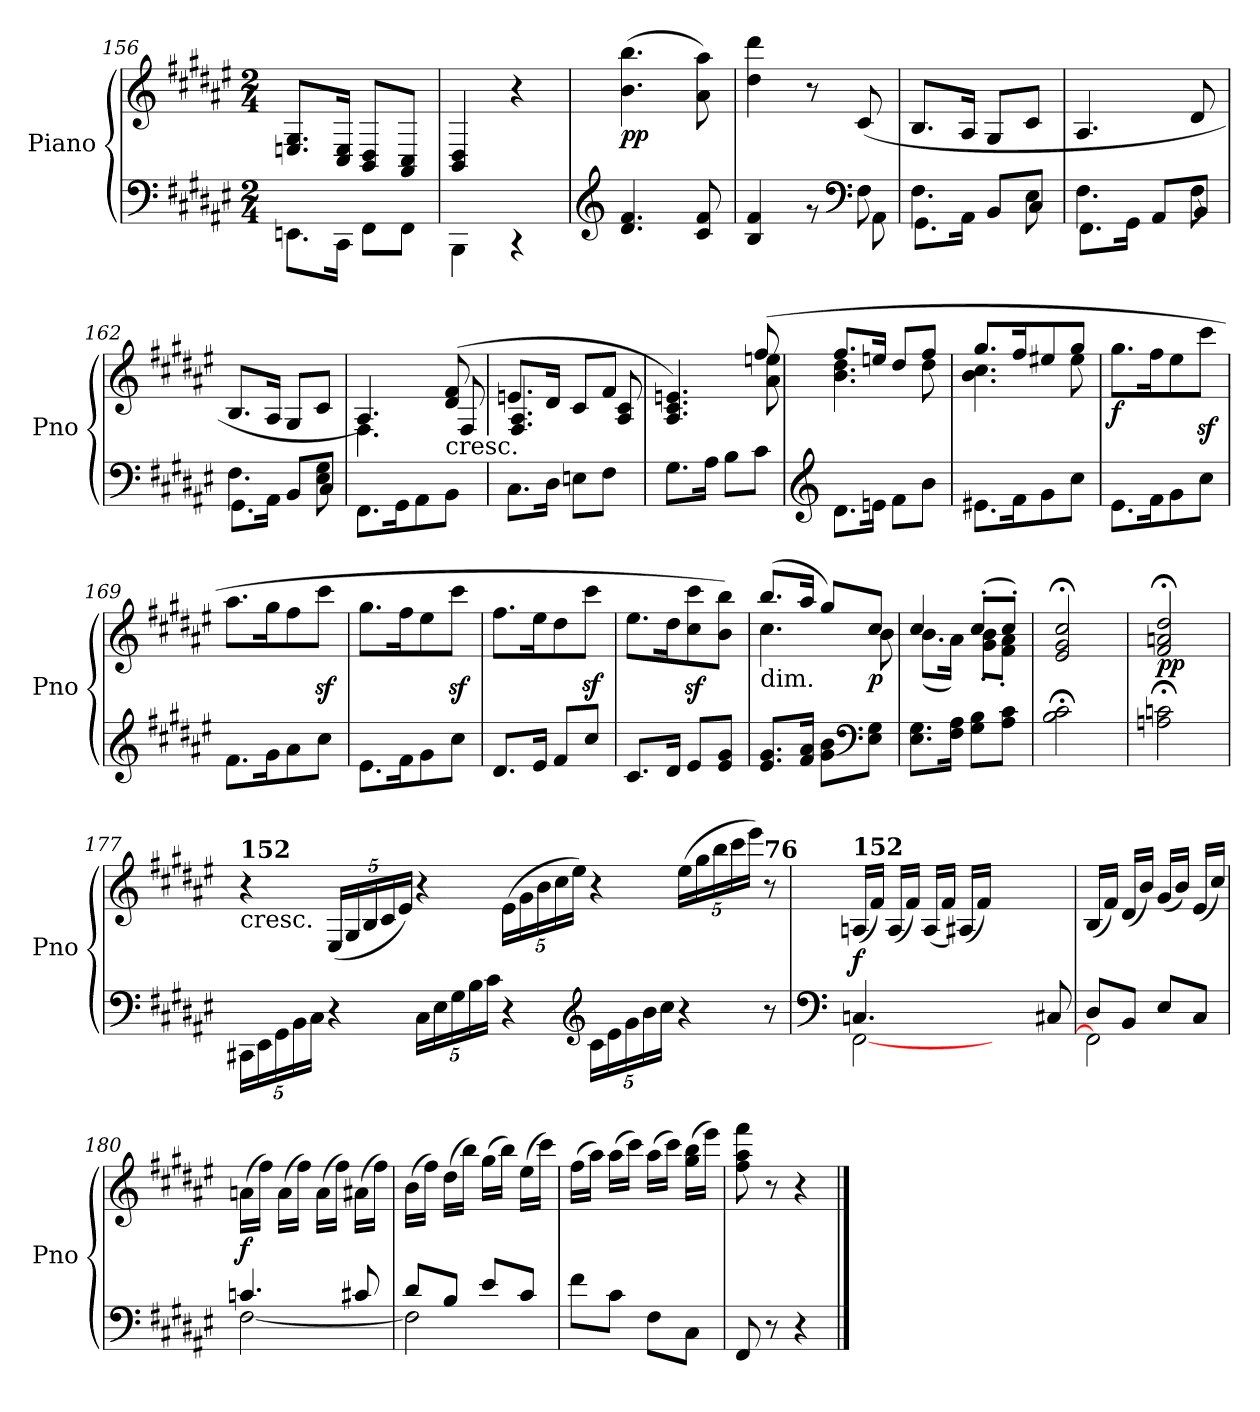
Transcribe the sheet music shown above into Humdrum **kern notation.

**kern	**kern	**dynam
*part1	*part1	*part1
*staff2	*staff1	*staff1/2
*I"Piano	*	*
*I'Pno	*	*
*clefF4	*clefG2	*
*k[f#c#g#d#a#e#]	*k[f#c#g#d#a#e#]	*
*F#:	*F#:	*
*M2/4	*M2/4	*
=156	=156	=156
*^	*	*
2ryy	8.EEn\L	8.En/ 8.G#/L	.
.	16CC#\Jk	16C#/ 16E/Jk	.
.	8FF#\L	8BB/ 8D#/L	.
.	8FF#\J	8AA#/ 8C#/J	.
=157	=157	=157	=157
2ryy	4BBB\	4BB/ 4D#/	.
.	4r	4r	.
=158	=158	=158	=158
*clefG2	*	*	*
!	!	!	!LO:DY:b
2ryy	4.d#/ 4.f#/	(>4.b\ 4.bb\	pp
.	8c#/ 8f#/	8a#\ 8aa#\)	.
=159	=159	=159	=159
*	*^	*	*
2ryy	4B/ 4f#/	4.ryy	4dd#\ 4ddd#\	.
.	8r	.	8r	.
*clefF4	*	*	*	*
.	8F#\	8AA#\	(>8c#/	.
=160	=160	=160	=160	=160
2ryy	4.F#\	8.GG#\L	8.B/L	.
.	.	16AA#\Jk	16A#/Jk	.
.	.	8BB/L	8G#/L	.
.	8E#\	8C#/J	8c#/J	.
=161	=161	=161	=161	=161
2ryy	4.F#\	8.FF#\L	4.A#/	.
.	.	16GG#\Jk	.	.
.	.	8AA#/L	.	.
.	8F#\	8BB/J	8d#/	.
=162	=162	=162	=162	=162
2ryy	4.F#\	8.GG#\L	8.B/L	.
.	.	16AA#\Jk	16A#/Jk	.
.	.	8BB/L	8G#/L	.
.	8E#\ 8G#\	8C#/J	8c#/J	.
*	*v	*v	*	*
!!LO:LB:g=z
=163	=163	=163	=163
*	*	*^	*
2ryy	8.FF#\L	4.A#/)	4.F#\	.
.	16GG#\K	.	.	.
.	8AA#\	.	.	.
!	!	!LO:TX:b:t=cresc.	!	!
.	8BB\J	(>8d# 8f#	8F#/	.
=164	=164	=164	=164	=164
2ryy	8.C#\L	8.en/L	4.F#/ 4.A#/	.
.	16D#\Jk	16d#/Jk	.	.
.	8En\L	8c#/L	.	.
.	8F#\J	8f#/J	8A#/ 8c#/	.
=165	=165	=165	=165	=165
2ryy	8.G#\L	4.A#/ 4.c#/ 4.en/)	4.ryy	.
.	16A#\Jk	.	.	.
.	8B\L	.	.	.
.	8c#\J	(>8ff#/	8a#\ 8een\	.
=166	=166	=166	=166	=166
*clefG2	*	*	*	*
2ryy	8.d#\L	8.ff#/L	4.b\ 4.dd#\	.
.	16en\Jk	16een/Jk	.	.
.	8f#\L	8dd#/L	.	.
.	8b\J	8ff#/J	8dd#\	.
=167	=167	=167	=167	=167
2ryy	8.e#X\L	8.gg#/L	4.b\ 4.cc#\	.
.	16f#\K	16ff#/K	.	.
.	8g#\	8ee#X/	.	.
.	8cc#\J	8gg#/J	8ee#\	.
=168	=168	=168	=168	=168
!	!	!	!	!LO:DY:b
*	*	*v	*v	*
2ryy	8.e#\L	8.gg#\L	f
.	16f#\K	16ff#\K	.
.	8g#\	8ee#\	.
.	8cc#\J	8ccc#z<\J	.
=169	=169	=169	=169
2ryy	8.f#\L	8.aa#\L	.
.	16g#\K	16gg#\K	.
.	8a#\	8ff#\	.
.	8cc#\J	8ccc#z<\J	.
=170	=170	=170	=170
2ryy	8.e#\L	8.gg#\L	.
.	16f#\K	16ff#\K	.
.	8g#\	8ee#\	.
.	8cc#\J	8ccc#z<\J	.
*v	*v	*	*
!!LO:PB:g=z
=171	=171	=171
8.d#/L	8.ff#\L	.
16e#/Jk	16ee#\K	.
8f#/L	8dd#\	.
8cc#/J	8ccc#z<\J	.
=172	=172	=172
8.c#/L	8.ee#\L	.
16d#/Jk	16dd#\K	.
8e#/L	8cc#\z< 8ccc#\z<	.
8e#/ 8g#/J	8b\ 8bb\J)	.
=173	=173	=173
*	*^	*
!	!LO:TX:b:t=dim.	!	!
8.e#/ 8.g#/L	(>8.bb/L	4.cc#\	.
16f#/ 16a#/Jk	16aa#/Jk	.	.
8g#\ 8b\L	8gg#/L)	.	.
*clefF4	*	*	*
!	!	!	!LO:DY:b
8E#\ 8G#\J	8cc#/J	8b\	p
=174	=174	=174	=174
8.E#\ 8.G#\L	4cc#/	(<8.b\L	.
16F#\ 16A#\Jk	.	16a#\Jk)	.
8G#\ 8B\L	(>8cc#'/L	8g#\' 8b\'L	.
8A#\ 8c#\J	8cc#'/J)	8f#\' 8a#\'J	.
=175	=175	=175	=175
!	!LO:TX:a:B:t=76	!	!
*	*v	*v	*
2B\;< 2c#\;<	2e#/;< 2g#/;< 2cc#/;<	.
=176	=176	=176
!	!	!LO:DY:b
2An\;< 2cn\;<	2f#/;< 2an/;< 2dd#/;<	pp
!!LO:LB:g=z
=177	=177	=177
*^	*	*
*	*Xbrackettup	*	*
!	!	!LO:TX:a:B:t=152	!
!	!	!LO:TX:b:t=cresc.	!
2ryy	20CC#X\LL	4r	.
.	20EE#\	.	.
.	20GG#\	.	.
.	20BB\	.	.
.	20C#\JJ	.	.
*	*	*Xbrackettup	*
.	4r	(<20E#/LL	.
.	.	20G#/	.
.	.	20B/	.
.	.	20c#/	.
.	.	20e#/JJ)	.
2ryy	20C#\LL	4r	.
.	20E#\	.	.
.	20G#\	.	.
.	20B\	.	.
.	20c#\JJ	.	.
.	4r	(>20e#\LL	.
.	.	20g#\	.
.	.	20b\	.
.	.	20cc#\	.
.	.	20ee#\JJ)	.
*clefG2	*	*	*
2ryy	20c#\LL	4r	.
.	20e#\	.	.
.	20g#\	.	.
.	20b\	.	.
.	20cc#\JJ	.	.
.	4r	(>20ee#\LL	.
.	.	20gg#\	.
.	.	20bb\	.
.	.	20ccc#\	.
.	.	20eee#\JJ)	.
!	!	!LO:TX:a:B:t=76	!
8ryy	8r	8r	.
=178	=178	=178	=178
*clefF4	*	*	*
!	!	!LO:TX:a:B:t=152	!
!	!	!	!LO:DY:b
4.Cn/	[2FF#\	(<16An/LL	f
.	.	16f#/JJ)	.
.	.	(<16A/LL	.
.	.	16f#/JJ)	.
.	.	(<16A/LL	.
.	.	16f#/JJ)	.
2ryy	.	(<16A#X/LL	.
.	.	16f#/JJ)	.
.	2ryy	2ryy	.
8C#X/	.	.	.
!!LO:LB:g=z
=179	=179	=179	=179
8D#/L	2FF#\]	(<16B/LL	.
.	.	16f#/JJ)	.
8BB/J	.	(<16d#/LL	.
.	.	16b/JJ)	.
8E#/L	.	(<16g#/LL	.
.	.	16b/JJ)	.
8C#/J	.	(<16e#/LL	.
.	.	16cc#/JJ)	.
=180	=180	=180	=180
!	!	!	!LO:DY:b
4.cn/	[2F#\	(>16an\LL	f
.	.	16ff#\JJ)	.
.	.	(>16a\LL	.
.	.	16ff#\JJ)	.
.	.	(>16a\LL	.
.	.	16ff#\JJ)	.
8c#X/	.	(>16a#X\LL	.
.	.	16ff#\JJ)	.
=181	=181	=181	=181
8d#/L	2F#\]	(>16b\LL	.
.	.	16ff#\JJ)	.
8B/J	.	(>16dd#\LL	.
.	.	16bb\JJ)	.
8e#/L	.	(>16gg#\LL	.
.	.	16bb\JJ)	.
8c#/J	.	(>16ee#\LL	.
.	.	16ccc#\JJ)	.
*v	*v	*	*
=182	=182	=182
8f#\L	(>16ff#\LL	.
.	16aa#\JJ)	.
8c#\J	(>16aa#\LL	.
.	16ccc#\JJ)	.
8F#\L	(>16aa#\LL	.
.	16ccc#\JJ)	.
8C#\J	(>16gg#\ 16bb\LL	.
.	16eee#\JJ)	.
=183	=183	=183
8FF#/	8ff#\ 8aa#\ 8fff#\	.
8r	8r	.
4r	4r	.
==	==	==
*-	*-	*-
